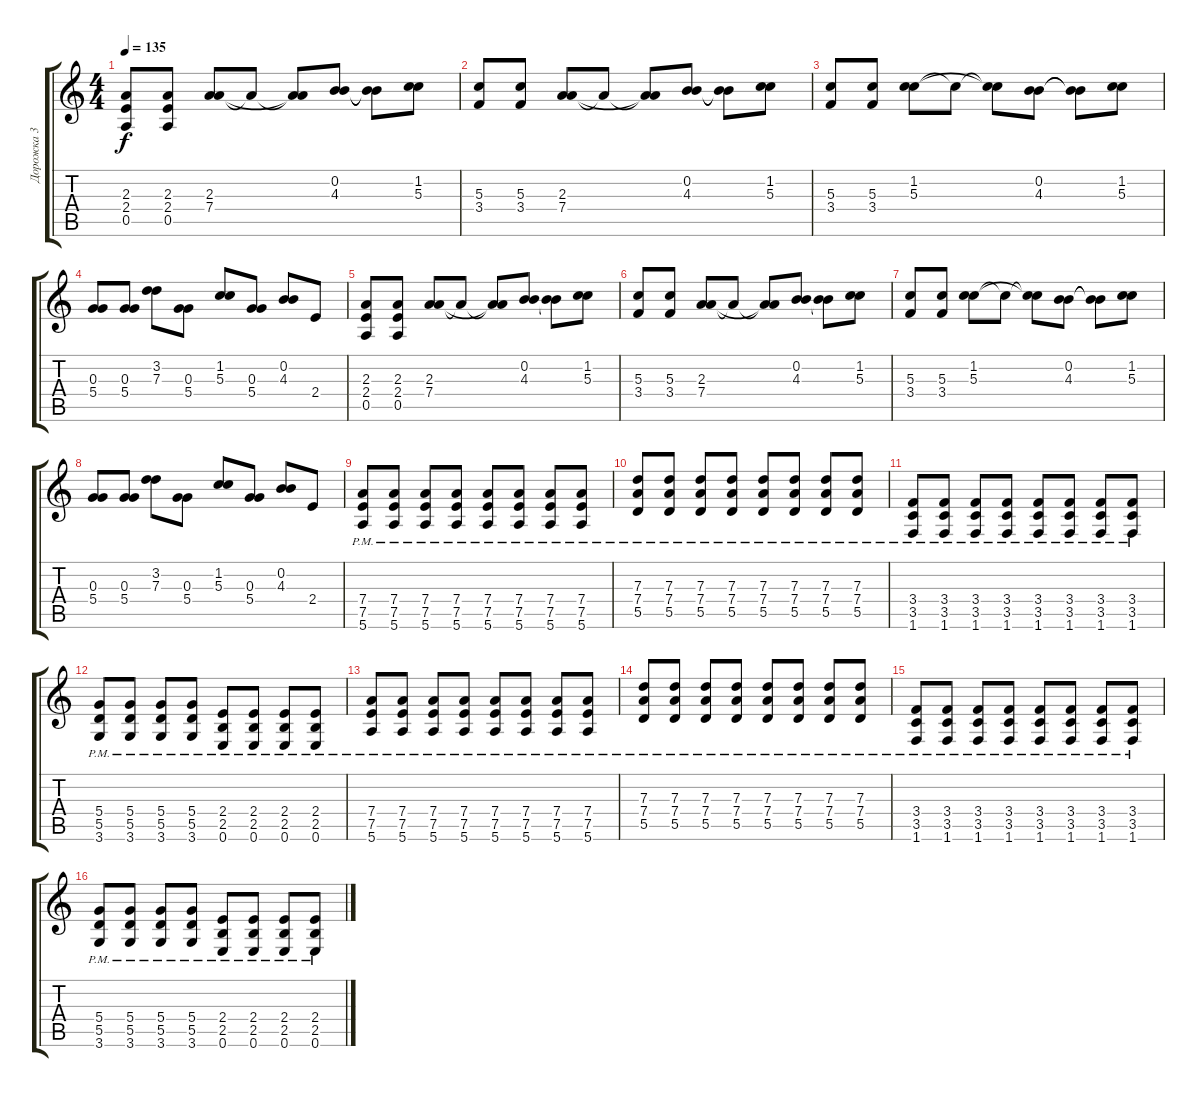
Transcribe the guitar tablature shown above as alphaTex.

\track ("Дорожка 3" "Дорожка 3") {instrument distortionguitar}
\staff {score tabs}
\tuning (E4 B3 G3 D3 A2 E2) {hide}
\ts (4 4)
\tempo 135
\clef g2
\ks c
(2.3 2.4 0.5).8{dy f} (2.3 2.4 0.5).8 (2.3 7.4).8 7.4{t}.8 (2.3{t} 7.4{t}).8 (0.2 4.3).8 (0.2{t} 4.3{t}).8 (1.2 5.3).8 |
(5.3 3.4).8 (5.3 3.4).8 (2.3 7.4).8 7.4{t}.8 (2.3{t} 7.4{t}).8 (0.2 4.3).8 (0.2{t} 4.3{t}).8 (1.2 5.3).8 |
(5.3 3.4).8 (5.3 3.4).8 (1.2 5.3).8 5.3{t}.8 (1.2{t} 5.3{t}).8 (0.2 4.3).8 (0.2{t} 4.3{t}).8 (1.2 5.3).8 |
(0.3 5.4).8 (0.3 5.4).8 (3.2 7.3).8 (0.3 5.4).8 (1.2 5.3).8 (0.3 5.4).8 (0.2 4.3).8 2.4.8 |
(2.3 2.4 0.5).8 (2.3 2.4 0.5).8 (2.3 7.4).8 7.4{t}.8 (2.3{t} 7.4{t}).8 (0.2 4.3).8 (0.2{t} 4.3{t}).8 (1.2 5.3).8 |
(5.3 3.4).8 (5.3 3.4).8 (2.3 7.4).8 7.4{t}.8 (2.3{t} 7.4{t}).8 (0.2 4.3).8 (0.2{t} 4.3{t}).8 (1.2 5.3).8 |
(5.3 3.4).8 (5.3 3.4).8 (1.2 5.3).8 5.3{t}.8 (1.2{t} 5.3{t}).8 (0.2 4.3).8 (0.2{t} 4.3{t}).8 (1.2 5.3).8 |
(0.3 5.4).8 (0.3 5.4).8 (3.2 7.3).8 (0.3 5.4).8 (1.2 5.3).8 (0.3 5.4).8 (0.2 4.3).8 2.4.8 |
(7.4{pm} 7.5 5.6{pm}).8 (7.4{pm} 7.5{pm} 5.6{pm}).8 (7.4{pm} 7.5{pm} 5.6{pm}).8 (7.4{pm} 7.5{pm} 5.6{pm}).8 (7.4{pm} 7.5{pm} 5.6{pm}).8 (7.4{pm} 7.5{pm} 5.6{pm}).8 (7.4{pm} 7.5{pm} 5.6{pm}).8 (7.4{pm} 7.5{pm} 5.6{pm}).8 |
(7.3{pm} 7.4{pm} 5.5{pm}).8 (7.3{pm} 7.4{pm} 5.5{pm}).8 (7.3{pm} 7.4{pm} 5.5{pm}).8 (7.3{pm} 7.4{pm} 5.5{pm}).8 (7.3{pm} 7.4{pm} 5.5{pm}).8 (7.3{pm} 7.4{pm} 5.5{pm}).8 (7.3{pm} 7.4{pm} 5.5{pm}).8 (7.3{pm} 7.4{pm} 5.5{pm}).8 |
(3.4{pm} 3.5{pm} 1.6{pm}).8 (3.4{pm} 3.5{pm} 1.6{pm}).8 (3.4{pm} 3.5{pm} 1.6{pm}).8 (3.4{pm} 3.5{pm} 1.6{pm}).8 (3.4{pm} 3.5{pm} 1.6{pm}).8 (3.4{pm} 3.5{pm} 1.6{pm}).8 (3.4{pm} 3.5{pm} 1.6{pm}).8 (3.4{pm} 3.5{pm} 1.6{pm}).8 |
(5.4{pm} 5.5{pm} 3.6{pm}).8 (5.4{pm} 5.5{pm} 3.6{pm}).8 (5.4{pm} 5.5{pm} 3.6{pm}).8 (5.4{pm} 5.5{pm} 3.6{pm}).8 (2.4{pm} 2.5{pm} 0.6{pm}).8 (2.4{pm} 2.5{pm} 0.6{pm}).8 (2.4{pm} 2.5{pm} 0.6{pm}).8 (2.4{pm} 2.5{pm} 0.6{pm}).8 |
(7.4{pm} 7.5 5.6{pm}).8 (7.4{pm} 7.5{pm} 5.6{pm}).8 (7.4{pm} 7.5{pm} 5.6{pm}).8 (7.4{pm} 7.5{pm} 5.6{pm}).8 (7.4{pm} 7.5{pm} 5.6{pm}).8 (7.4{pm} 7.5{pm} 5.6{pm}).8 (7.4{pm} 7.5{pm} 5.6{pm}).8 (7.4{pm} 7.5{pm} 5.6{pm}).8 |
(7.3{pm} 7.4{pm} 5.5{pm}).8 (7.3{pm} 7.4{pm} 5.5{pm}).8 (7.3{pm} 7.4{pm} 5.5{pm}).8 (7.3{pm} 7.4{pm} 5.5{pm}).8 (7.3{pm} 7.4{pm} 5.5{pm}).8 (7.3{pm} 7.4{pm} 5.5{pm}).8 (7.3{pm} 7.4{pm} 5.5{pm}).8 (7.3{pm} 7.4{pm} 5.5{pm}).8 |
(3.4{pm} 3.5{pm} 1.6{pm}).8 (3.4{pm} 3.5{pm} 1.6{pm}).8 (3.4{pm} 3.5{pm} 1.6{pm}).8 (3.4{pm} 3.5{pm} 1.6{pm}).8 (3.4{pm} 3.5{pm} 1.6{pm}).8 (3.4{pm} 3.5{pm} 1.6{pm}).8 (3.4{pm} 3.5{pm} 1.6{pm}).8 (3.4{pm} 3.5{pm} 1.6{pm}).8 |
(5.4{pm} 5.5{pm} 3.6{pm}).8 (5.4{pm} 5.5{pm} 3.6{pm}).8 (5.4{pm} 5.5{pm} 3.6{pm}).8 (5.4{pm} 5.5{pm} 3.6{pm}).8 (2.4{pm} 2.5{pm} 0.6{pm}).8 (2.4{pm} 2.5{pm} 0.6{pm}).8 (2.4{pm} 2.5{pm} 0.6{pm}).8 (2.4{pm} 2.5{pm} 0.6{pm}).8
